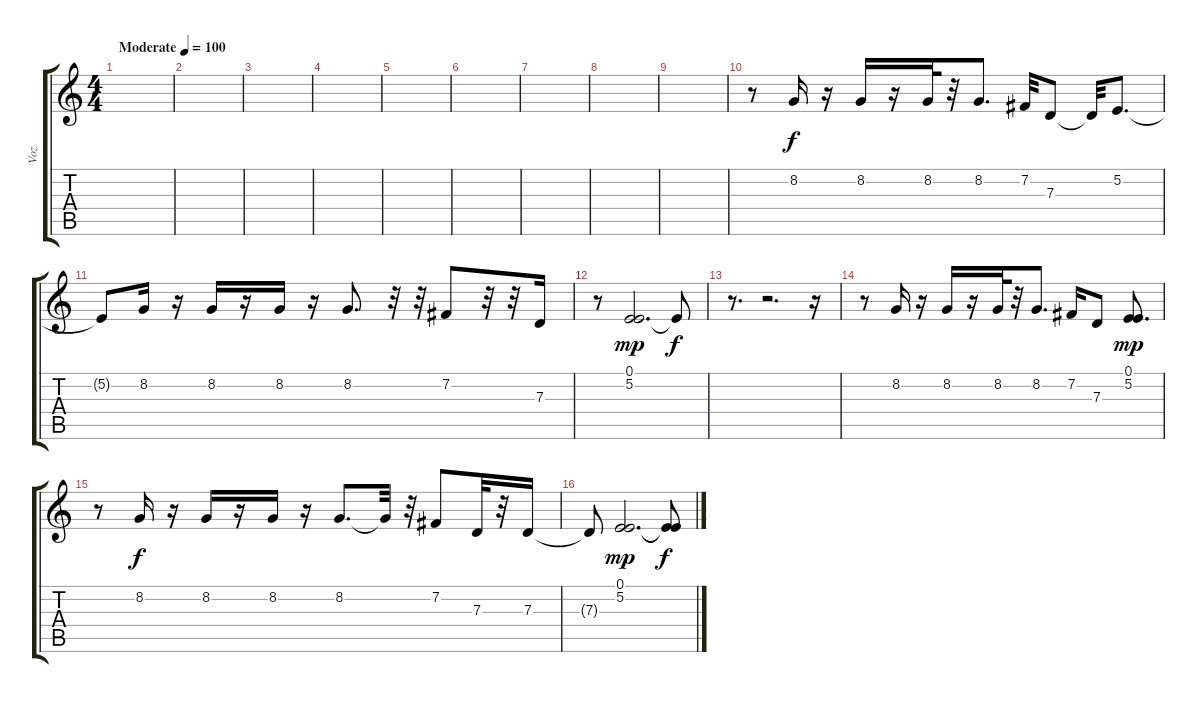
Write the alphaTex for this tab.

\track ("Voz" "Voz") {instrument cello}
\staff {score tabs}
\tuning (E4 B3 G3 D3 A2 E2) {hide}
\ts (4 4)
\tempo (100 "Moderate")
\clef g2
\ks c
|
|
|
|
|
|
|
|
|
r.8 8.2.16 r.16 8.2.16 r.16 8.2.32 r.32 8.2.8{d} 7.2.32 7.3.8 7.3{t}.32 5.2.8{d} |
5.2{t}.8 8.2.16 r.16 8.2.16 r.16 8.2.16 r.16 8.2.8{d} r.32 r.32 7.2.8 r.32 r.32 7.3.16 |
r.8 (0.1 5.2).2{d dy mp} 0.1{t}.8{dy f} |
r.8{d} r.2{d} r.16 |
r.8 8.2.16 r.16 8.2.16 r.16 8.2.32 r.32 8.2.8{d} 7.2.16 7.3.8 (0.1 5.2).8{d dy mp} |
r.8 8.2.16{dy f} r.16 8.2.16 r.16 8.2.16 r.16 8.2.8{d} 8.2{t}.32 r.32 7.2.8 7.3.32 r.32 7.3.16 |
7.3{t}.8 (0.1 5.2).2{d dy mp} (0.1{t} 5.2{t}).8{dy f}
